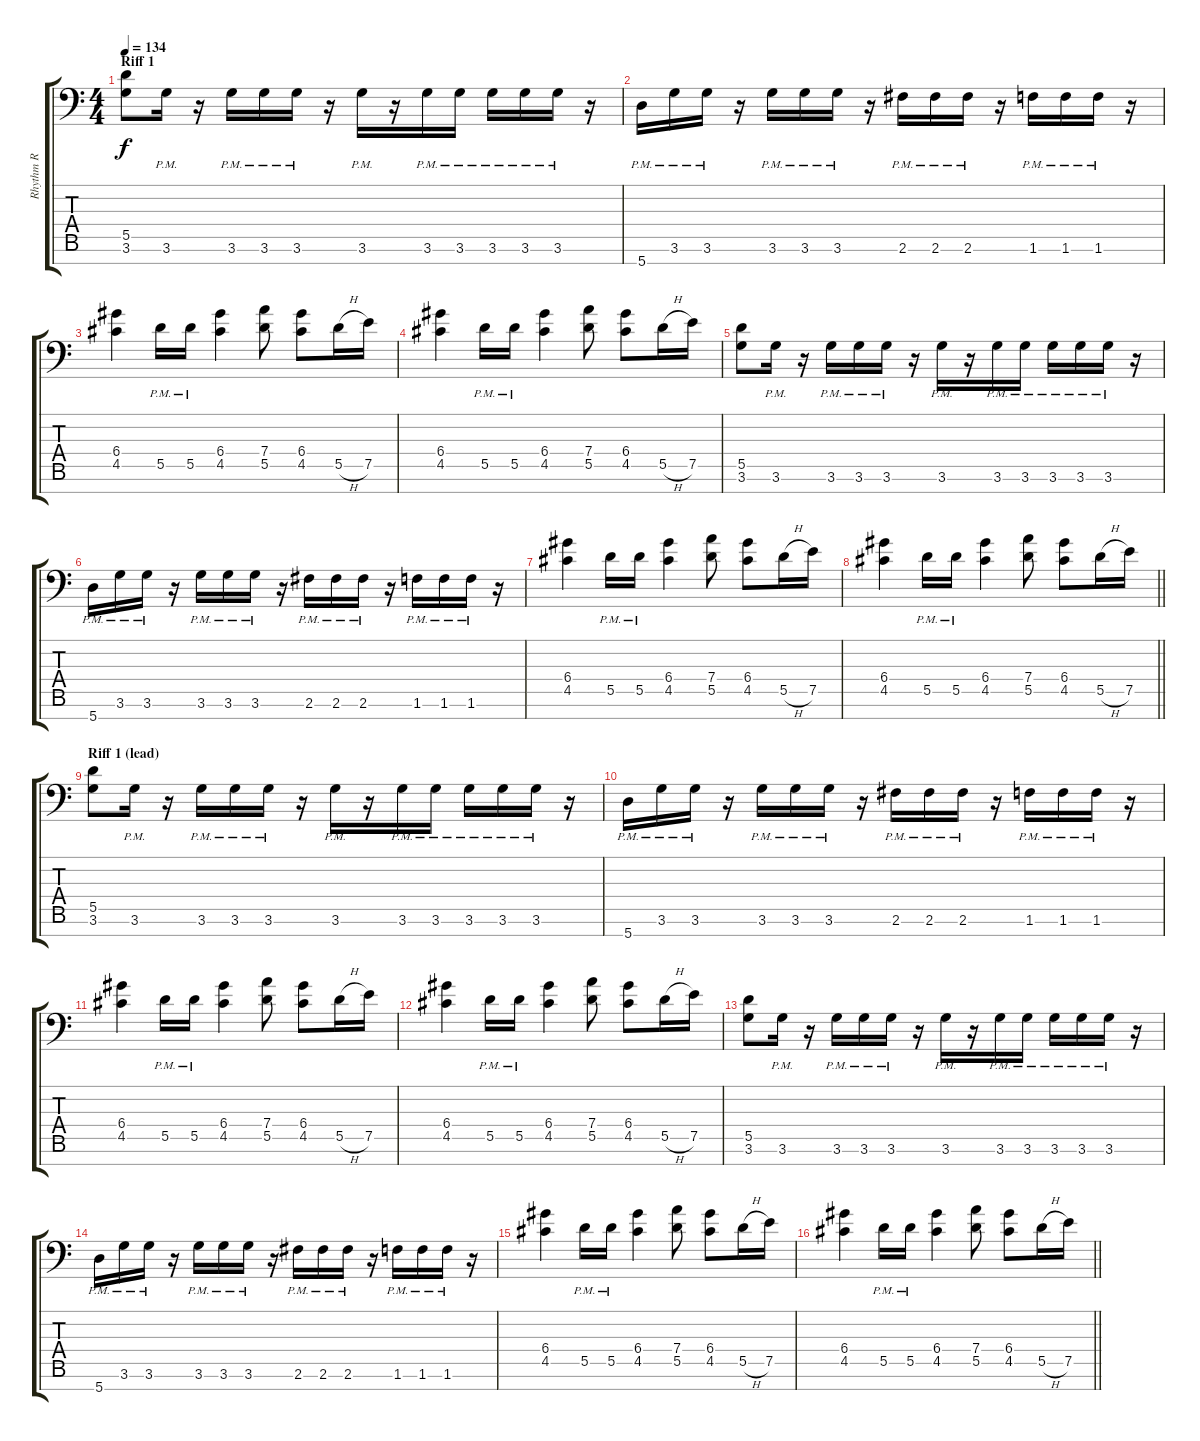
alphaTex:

\track ("Rhythm R" "Rhythm R") {instrument overdrivenguitar}
\staff {score tabs}
\tuning (E4 B3 G3 D3 A2 E2 A1) {hide}
\ts (4 4)
\section ("" "Riff 1")
\tempo 134
\clef f4
\ks c
(5.5 3.6).8{dy f} 3.6{pm}.16 r.16 3.6{pm}.16 3.6{pm}.16 3.6{pm}.16 r.16 3.6{pm}.16 r.16 3.6{pm}.16 3.6{pm}.16 3.6{pm}.16 3.6{pm}.16 3.6{pm}.16 r.16 |
5.7{pm}.16 3.6{pm}.16 3.6{pm}.16 r.16 3.6{pm}.16 3.6{pm}.16 3.6{pm}.16 r.16 2.6{pm}.16 2.6{pm}.16 2.6{pm}.16 r.16 1.6{pm}.16 1.6{pm}.16 1.6{pm}.16 r.16 |
(6.4 4.5).4 5.5{pm}.16 5.5{pm}.16 (6.4 4.5).4 (7.4 5.5).8 (6.4 4.5).8 5.5{h}.16 7.5.16 |
(6.4 4.5).4 5.5{pm}.16 5.5{pm}.16 (6.4 4.5).4 (7.4 5.5).8 (6.4 4.5).8 5.5{h}.16 7.5.16 |
(5.5 3.6).8 3.6{pm}.16 r.16 3.6{pm}.16 3.6{pm}.16 3.6{pm}.16 r.16 3.6{pm}.16 r.16 3.6{pm}.16 3.6{pm}.16 3.6{pm}.16 3.6{pm}.16 3.6{pm}.16 r.16 |
5.7{pm}.16 3.6{pm}.16 3.6{pm}.16 r.16 3.6{pm}.16 3.6{pm}.16 3.6{pm}.16 r.16 2.6{pm}.16 2.6{pm}.16 2.6{pm}.16 r.16 1.6{pm}.16 1.6{pm}.16 1.6{pm}.16 r.16 |
(6.4 4.5).4 5.5{pm}.16 5.5{pm}.16 (6.4 4.5).4 (7.4 5.5).8 (6.4 4.5).8 5.5{h}.16 7.5.16 |
\barLineRight lightlight
(6.4 4.5).4 5.5{pm}.16 5.5{pm}.16 (6.4 4.5).4 (7.4 5.5).8 (6.4 4.5).8 5.5{h}.16 7.5.16 |
\section ("" "Riff 1 (lead)")
(5.5 3.6).8 3.6{pm}.16 r.16 3.6{pm}.16 3.6{pm}.16 3.6{pm}.16 r.16 3.6{pm}.16 r.16 3.6{pm}.16 3.6{pm}.16 3.6{pm}.16 3.6{pm}.16 3.6{pm}.16 r.16 |
5.7{pm}.16 3.6{pm}.16 3.6{pm}.16 r.16 3.6{pm}.16 3.6{pm}.16 3.6{pm}.16 r.16 2.6{pm}.16 2.6{pm}.16 2.6{pm}.16 r.16 1.6{pm}.16 1.6{pm}.16 1.6{pm}.16 r.16 |
(6.4 4.5).4 5.5{pm}.16 5.5{pm}.16 (6.4 4.5).4 (7.4 5.5).8 (6.4 4.5).8 5.5{h}.16 7.5.16 |
(6.4 4.5).4 5.5{pm}.16 5.5{pm}.16 (6.4 4.5).4 (7.4 5.5).8 (6.4 4.5).8 5.5{h}.16 7.5.16 |
(5.5 3.6).8 3.6{pm}.16 r.16 3.6{pm}.16 3.6{pm}.16 3.6{pm}.16 r.16 3.6{pm}.16 r.16 3.6{pm}.16 3.6{pm}.16 3.6{pm}.16 3.6{pm}.16 3.6{pm}.16 r.16 |
5.7{pm}.16 3.6{pm}.16 3.6{pm}.16 r.16 3.6{pm}.16 3.6{pm}.16 3.6{pm}.16 r.16 2.6{pm}.16 2.6{pm}.16 2.6{pm}.16 r.16 1.6{pm}.16 1.6{pm}.16 1.6{pm}.16 r.16 |
(6.4 4.5).4 5.5{pm}.16 5.5{pm}.16 (6.4 4.5).4 (7.4 5.5).8 (6.4 4.5).8 5.5{h}.16 7.5.16 |
\barLineRight lightlight
(6.4 4.5).4 5.5{pm}.16 5.5{pm}.16 (6.4 4.5).4 (7.4 5.5).8 (6.4 4.5).8 5.5{h}.16 7.5.16
